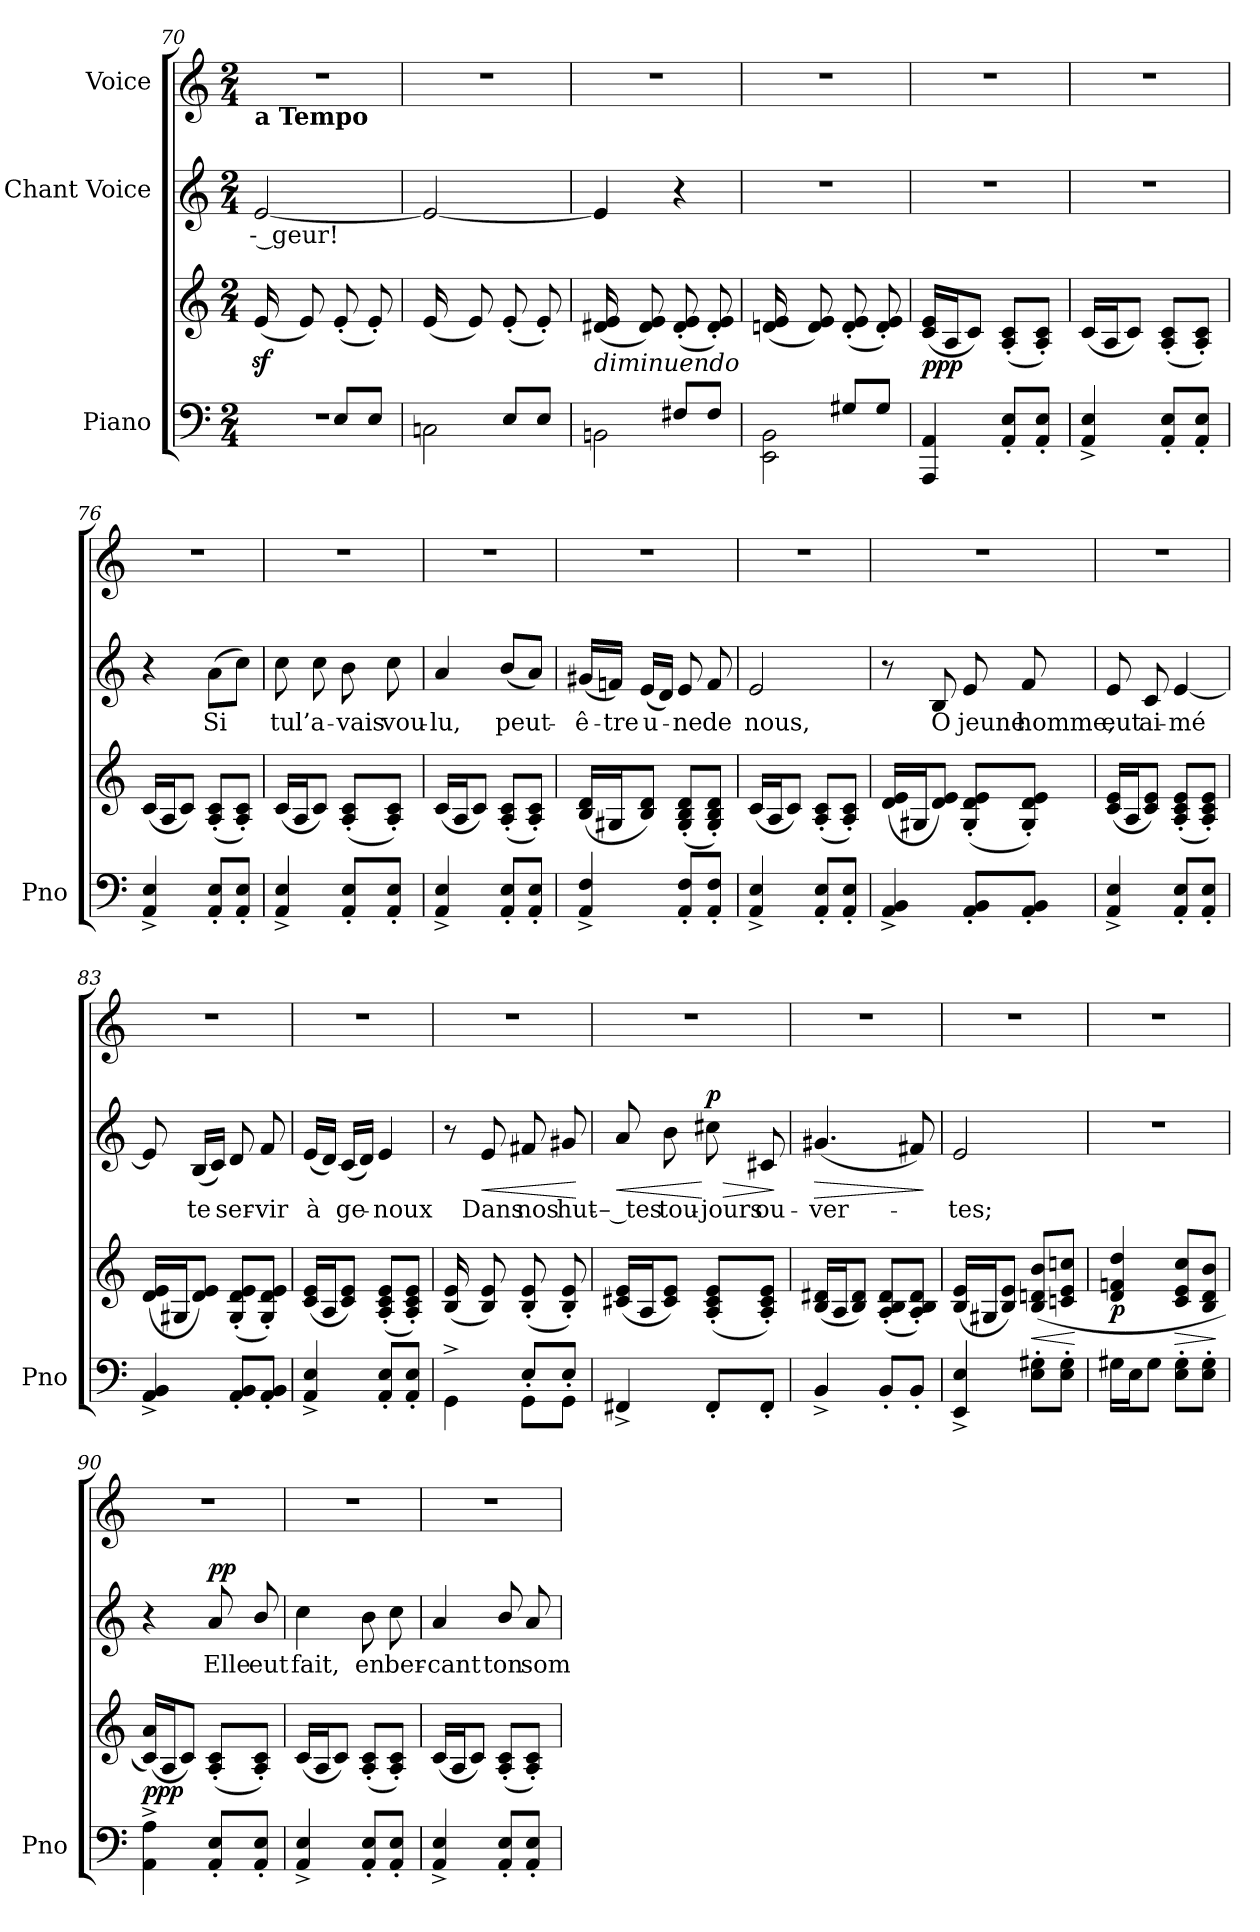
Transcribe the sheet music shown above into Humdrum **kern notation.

**kern	**kern	**dynam	**kern	**text	**dynam	**kern
*part3	*part3	*part3	*part2	*part2	*part2	*part1
*staff4	*staff3	*staff3/4	*staff2	*staff2	*staff2	*staff1
*I"Piano	*	*	*I"Chant Voice	*	*	*I"Voice
*I'Pno	*	*	*	*	*	*
!!LO:PB:g=z
*clefF4	*clefG2	*	*clefG2	*	*	*clefG2
*k[]	*k[]	*	*k[]	*	*	*k[]
*M2/4	*M2/4	*	*M2/4	*	*	*M2/4
=70	=70	=70	=70	=70	=70	=70
*^	*	*	*	*	*	*
*	*^	*	*	*	*	*	*
!	!	!	!	!	!	!	!	!LO:TX:b:B:t=a Tempo
!	!	!	!	!	!	!LO:LY:b	!	!
16ryy	4ryy	2rF	(>16ez</LL	.	[2e/	-- geur!	.	2r
16E/J	.	.	16ryy	.	.	.	.	.
4.ryy	.	.	8e/J)	.	.	.	.	.
.	8E/L	.	(>8e'/L	.	.	.	.	.
.	8E/J	.	8e'/J)	.	.	.	.	.
=71	=71	=71	=71	=71	=71	=71	=71	=71
16ryy	4ryy	2Cn\	(>16e/LL	.	2e/_	.	.	2r
16E/J	.	.	16ryy	.	.	.	.	.
4.ryy	.	.	8e/J)	.	.	.	.	.
.	8E/L	.	(>8e'/L	.	.	.	.	.
.	8E/J	.	8e'/J)	.	.	.	.	.
=72	=72	=72	=72	=72	=72	=72	=72	=72
!	!	!	!LO:TX:b:i:t=diminuendo	!	!	!	!	!
16ryy	4ryy	2BBn\	(>16d#X/ 16e/LL	.	4e/]	.	.	2r
16F#X/J	.	.	16ryy	.	.	.	.	.
4.ryy	.	.	8d#/ 8e/J)	.	.	.	.	.
.	8F#X/L	.	(>8d#/' 8e/'L	.	4r	.	.	.
.	8F#/J	.	8d#/' 8e/'J)	.	.	.	.	.
=73	=73	=73	=73	=73	=73	=73	=73	=73
16ryy	4ryy	2EE\ 2BB\	(>16dn/ 16e/LL	.	2r	.	.	2r
16G#X/J	.	.	16ryy	.	.	.	.	.
4.ryy	.	.	8d/ 8e/J)	.	.	.	.	.
.	8G#X/L	.	(>8d/' 8e/'L	.	.	.	.	.
.	8G#/J	.	8d/' 8e/'J)	.	.	.	.	.
*	*v	*v	*	*	*	*	*	*
=74	=74	=74	=74	=74	=74	=74	=74
!	!	!	!LO:DY:b	!	!	!	!
*v	*v	*	*	*	*	*	*
4AAA/ 4AA/	(>16c/ 16e/LL	ppp	2r	.	.	2r
.	16A/J	.	.	.	.	.
.	8c/J)	.	.	.	.	.
8AA/' 8E/'L	(>8A/' 8c/'L	.	.	.	.	.
8AA/' 8E/'J	8A/' 8c/'J)	.	.	.	.	.
=75	=75	=75	=75	=75	=75	=75
4AA/^ 4E/^	(>16c/LL	.	2r	.	.	2r
.	16A/J	.	.	.	.	.
.	8c/J)	.	.	.	.	.
8AA/' 8E/'L	(>8A/' 8c/'L	.	.	.	.	.
8AA/' 8E/'J	8A/' 8c/'J)	.	.	.	.	.
!!LO:LB:g=z
=76	=76	=76	=76	=76	=76	=76
4AA/^ 4E/^	(>16c/LL	.	4r	.	.	2r
.	16A/J	.	.	.	.	.
.	8c/J)	.	.	.	.	.
!	!	!	!	!LO:LY:b	!LO:DY:a	!
!	!	!	!	!	!LO:DY:n=1:a	!
8AA/' 8E/'L	(>8A/' 8c/'L	.	(>8a\L	Si	pp other-dynamics	.
8AA/' 8E/'J	8A/' 8c/'J)	.	8cc\J)	.	.	.
=77	=77	=77	=77	=77	=77	=77
!	!	!	!	!LO:LY:b	!	!
4AA/^ 4E/^	(>16c/LL	.	8cc\	tu	.	2r
.	16A/J	.	.	.	.	.
!	!	!	!	!LO:LY:b	!	!
.	8c/J)	.	8cc\	l’a-	.	.
!	!	!	!	!LO:LY:b	!	!
8AA/' 8E/'L	(>8A/' 8c/'L	.	8b\	-vais	.	.
!	!	!	!	!LO:LY:b	!	!
8AA/' 8E/'J	8A/' 8c/'J)	.	8cc\	vou-	.	.
=78	=78	=78	=78	=78	=78	=78
!	!	!	!	!LO:LY:b	!	!
4AA/^ 4E/^	(>16c/LL	.	4a/	-lu,	.	2r
.	16A/J	.	.	.	.	.
.	8c/J)	.	.	.	.	.
!	!	!	!	!LO:LY:b	!	!
8AA/' 8E/'L	(>8A/' 8c/'L	.	(<8b/L	peut-	.	.
8AA/' 8E/'J	8A/' 8c/'J)	.	8a/J)	.	.	.
=79	=79	=79	=79	=79	=79	=79
!	!	!	!	!LO:LY:b	!	!
4AA/^ 4F/^	(>16B/ 16d/LL	.	(<16g#X/LL	-ê-	.	2r
!	!	!	!	!LO:LY:b	!	!
.	16G#X/J	.	16fn/JJ)	-tre	.	.
!	!	!	!	!LO:LY:b	!	!
.	8B/ 8d/J)	.	(<16e/LL	-u-	.	.
.	.	.	16d/JJ)	.	.	.
!	!	!	!	!LO:LY:b	!	!
8AA/' 8F/'L	(>8G#/' 8B/' 8d/'L	.	8e/	-ne	.	.
!	!	!	!	!LO:LY:b	!	!
8AA/' 8F/'J	8G#/' 8B/' 8d/'J)	.	8f/	de	.	.
=80	=80	=80	=80	=80	=80	=80
!	!	!	!	!LO:LY:b	!	!
4AA/^ 4E/^	(>16c/LL	.	2e/	nous,	.	2r
.	16A/J	.	.	.	.	.
.	8c/J)	.	.	.	.	.
8AA/' 8E/'L	(>8A/' 8c/'L	.	.	.	.	.
8AA/' 8E/'J	8A/' 8c/'J)	.	.	.	.	.
!!LO:LB:g=z
=81	=81	=81	=81	=81	=81	=81
4AA/^ 4BB/^	(>16d/ 16e/LL	.	8r	.	.	2r
.	16G#X/J	.	.	.	.	.
!	!	!	!	!LO:LY:b	!	!
.	8d/ 8e/J)	.	8B/	O	.	.
!	!	!	!	!LO:LY:b	!	!
8AA/' 8BB/'L	(>8G#/' 8d/' 8e/'L	.	8e/	jeune	.	.
!	!	!	!	!LO:LY:b	!	!
8AA/' 8BB/'J	8G#/' 8d/' 8e/'J)	.	8f/	homme,	.	.
=82	=82	=82	=82	=82	=82	=82
!	!	!	!	!LO:LY:b	!	!
4AA/^ 4E/^	(>16c/ 16e/LL	.	8e/	eut	.	2r
.	16A/J	.	.	.	.	.
!	!	!	!	!LO:LY:b	!	!
.	8c/ 8e/J)	.	8c/	ai-	.	.
!	!	!	!	!LO:LY:b	!	!
8AA/' 8E/'L	(>8A/' 8c/' 8e/'L	.	[4e/	-mé	.	.
8AA/' 8E/'J	8A/' 8c/' 8e/'J)	.	.	.	.	.
=83	=83	=83	=83	=83	=83	=83
4AA/^ 4BB/^	(>16d/ 16e/LL	.	8e/]	.	.	2r
.	16G#X/J	.	.	.	.	.
!	!	!	!	!LO:LY:b	!	!
.	8d/ 8e/J)	.	(<16B/LL	te	.	.
.	.	.	16c/JJ)	.	.	.
!	!	!	!	!LO:LY:b	!	!
8AA/' 8BB/'L	(>8G#/' 8d/' 8e/'L	.	8d/	ser-	.	.
!	!	!	!	!LO:LY:b	!	!
8AA/' 8BB/'J	8G#/' 8d/' 8e/'J)	.	8f/	-vir	.	.
=84	=84	=84	=84	=84	=84	=84
!	!	!	!	!LO:LY:b	!	!
4AA/^ 4E/^	(>16c/ 16e/LL	.	(<16e/LL	à	.	2r
.	16A/J	.	16d/JJ)	.	.	.
!	!	!	!	!LO:LY:b	!	!
.	8c/ 8e/J)	.	(<16c/LL	ge-	.	.
.	.	.	16d/JJ)	.	.	.
!	!	!	!	!LO:LY:b	!	!
8AA/' 8E/'L	(>8A/' 8c/' 8e/'L	.	4e/	-noux	.	.
8AA/' 8E/'J	8A/' 8c/' 8e/'J)	.	.	.	.	.
=85	=85	=85	=85	=85	=85	=85
*^	*	*	*	*	*	*
*	*^	*	*	*	*	*	*
16ryy	4ryy	4GG^\	(>16B/ 16e/LL	.	8r	.	.	2r
16E/J	.	.	16ryy	.	.	.	.	.
!	!	!	!	!	!	!LO:LY:b	!LO:HP:b	!
4.ryy	.	.	8B/ 8e/J)	.	8e/	Dans	<	.
!	!	!	!	!	!	!LO:LY:b	!	!
.	8E/L	8GG'\L	(>8B/' 8e/'L	.	8f#X/	nos	.	.
!	!	!	!	!	!	!LO:LY:b	!	!
.	8E/J	8GG'\J	8B/' 8e/'J)	.	8g#X/	hut-	.	.
*v	*v	*v	*	*	*	*	*	*
.	.	.	.	.	[	.
!!LO:LB:g=z
=86	=86	=86	=86	=86	=86	=86
!	!	!	!	!LO:LY:b	!LO:HP:b	!
4FF#X^/	(>16c#X/ 16e/LL	.	8a/	-– tes	<	2r
.	16A/J	.	.	.	.	.
!	!	!	!	!LO:LY:b	!	!
.	8c#/ 8e/J)	.	8b\	tou-	.	.
!	!	!	!	!LO:LY:b	!LO:HP:n=1:b	!
!	!	!	!	!	!LO:DY:n=1:b	!
8FF#'/L	(>8A/' 8c#/' 8e/'L	.	8cc#X\	-jours	[ > p	.
!	!	!	!	!LO:LY:b	!	!
8FF#'/J	8A/' 8c#/' 8e/'J)	.	8c#X/	ou-	.	.
.	.	.	.	.	]	.
=87	=87	=87	=87	=87	=87	=87
!	!	!	!	!LO:LY:b	!LO:HP:b	!
4BB^/	(>16B/ 16d#X/LL	.	(<4.g#X/	-ver-	>	2r
.	16A/J	.	.	.	.	.
.	8B/ 8d#/J)	.	.	.	.	.
8BB'/L	(>8A/' 8B/' 8d#/'L	.	.	.	.	.
8BB'/J	8A/' 8B/' 8d#/'J)	.	8f#X/)	.	.	.
.	.	.	.	.	]	.
=88	=88	=88	=88	=88	=88	=88
!	!	!	!	!LO:LY:b	!	!
4EE/^ 4E/^	(>16B/ 16e/LL	.	2e/	-tes;	.	2r
.	16G#X/J	.	.	.	.	.
.	8B/ 8e/J)	.	.	.	.	.
!	!	!LO:HP:b	!	!	!	!
8E\' 8G#X\'L	(>8B/ 8dn/ 8b/L	<	.	.	.	.
8E\' 8G#\'J	8cn/ 8e/ 8ccn/J	.	.	.	.	.
.	.	[	.	.	.	.
=89	=89	=89	=89	=89	=89	=89
!	!	!LO:DY:b	!	!	!	!
16G#X\LL	4d/ 4fn/ 4dd/	p	2r	.	.	2r
16E\J	.	.	.	.	.	.
8G#\J	.	.	.	.	.	.
!	!	!LO:HP:b	!	!	!	!
8E\' 8G#\'L	8c/ 8e/ 8cc/L	>	.	.	.	.
8E\' 8G#\'J	8B/ 8d/ 8b/J	.	.	.	.	.
.	.	]	.	.	.	.
=90	=90	=90	=90	=90	=90	=90
!	!	!LO:DY:b	!	!	!	!
4AA\^ 4A\^	(>16c/ 16a/LL)	ppp	4r	.	.	2r
.	16A/J	.	.	.	.	.
.	8c/J)	.	.	.	.	.
!	!	!	!	!LO:LY:b	!LO:DY:a	!
8AA/' 8E/'L	(>8A/' 8c/'L	.	8a/	Elle	pp	.
!	!	!	!	!LO:LY:b	!	!
8AA/' 8E/'J	8A/' 8c/'J)	.	8b/	eut	.	.
!!LO:LB:g=z
=91	=91	=91	=91	=91	=91	=91
!	!	!	!	!LO:LY:b	!	!
4AA/^ 4E/^	(>16c/LL	.	4cc\	fait,	.	2r
.	16A/J	.	.	.	.	.
.	8c/J)	.	.	.	.	.
!	!	!	!	!LO:LY:b	!	!
8AA/' 8E/'L	(>8A/' 8c/'L	.	8b\	en	.	.
!	!	!	!	!LO:LY:b	!	!
8AA/' 8E/'J	8A/' 8c/'J)	.	8cc\	ber-	.	.
=92	=92	=92	=92	=92	=92	=92
!	!	!	!	!LO:LY:b	!	!
4AA/^ 4E/^	(>16c/LL	.	4a/	-cant	.	2r
.	16A/J	.	.	.	.	.
.	8c/J)	.	.	.	.	.
!	!	!	!	!LO:LY:b	!	!
8AA/' 8E/'L	(>8A/' 8c/'L	.	8b/	ton	.	.
!	!	!	!	!LO:LY:b	!	!
8AA/' 8E/'J	8A/' 8c/'J)	.	8a/	som-	.	.
=	=	=	=	=	=	=
*-	*-	*-	*-	*-	*-	*-
